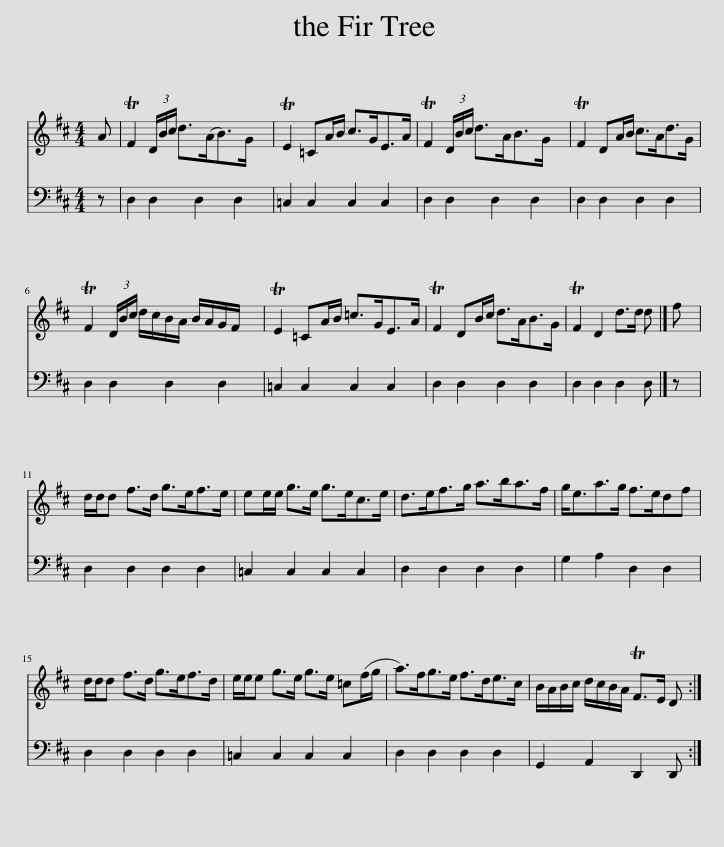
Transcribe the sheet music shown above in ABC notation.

X:1
%%score 1 2
L:1/8
M:4/4
I:linebreak $
K:D
V:1 treble
V:2 bass
V:1
 A | TF2 (3D/B/c/ d>(AB>)G x | TE2 =CA/B/ c>GE>A | TF2 (3D/B/c/ d>AB>G x | TF2 DA/B/ c>Ad>G |$ %5
 TF2 (3D/B/c/ d/c/B/A/ B/A/G/F/ x | TE2 =CA/B/ =c>GE>A | TF2 DB/c/ d>AB>G | TF2 D2 d>d d |] f |$ %10
 d/d/d f>d g>ef>e | ee/e/ g>e g>ec>e | d>ef>g a>ba>f | g<ea>g f>edf |$ d/d/d f>d g>ef>d | %15
 e/e/e g>e g>e =c(f/g/ | a>)fg>e f>de>c | B/A/B/c/ d/c/B/A/ TF>E D :| %18
V:2
 z | D,2 D,2 D,2 D,2 | =C,2 C,2 C,2 C,2 | D,2 D,2 D,2 D,2 | D,2 D,2 D,2 D,2 |$ %5
 D,2 D,2 D,2 D,2 | =C,2 C,2 C,2 C,2 | D,2 D,2 D,2 D,2 | D,2 D,2 D,2 D, |] z |$ %10
 D,2 D,2 D,2 D,2 | =C,2 C,2 C,2 C,2 | D,2 D,2 D,2 D,2 | G,2 A,2 D,2 D,2 |$ D,2 D,2 D,2 D,2 | %15
 =C,2 C,2 C,2 C,2 | D,2 D,2 D,2 D,2 | G,,2 A,,2 D,,2 D,, :| %18
